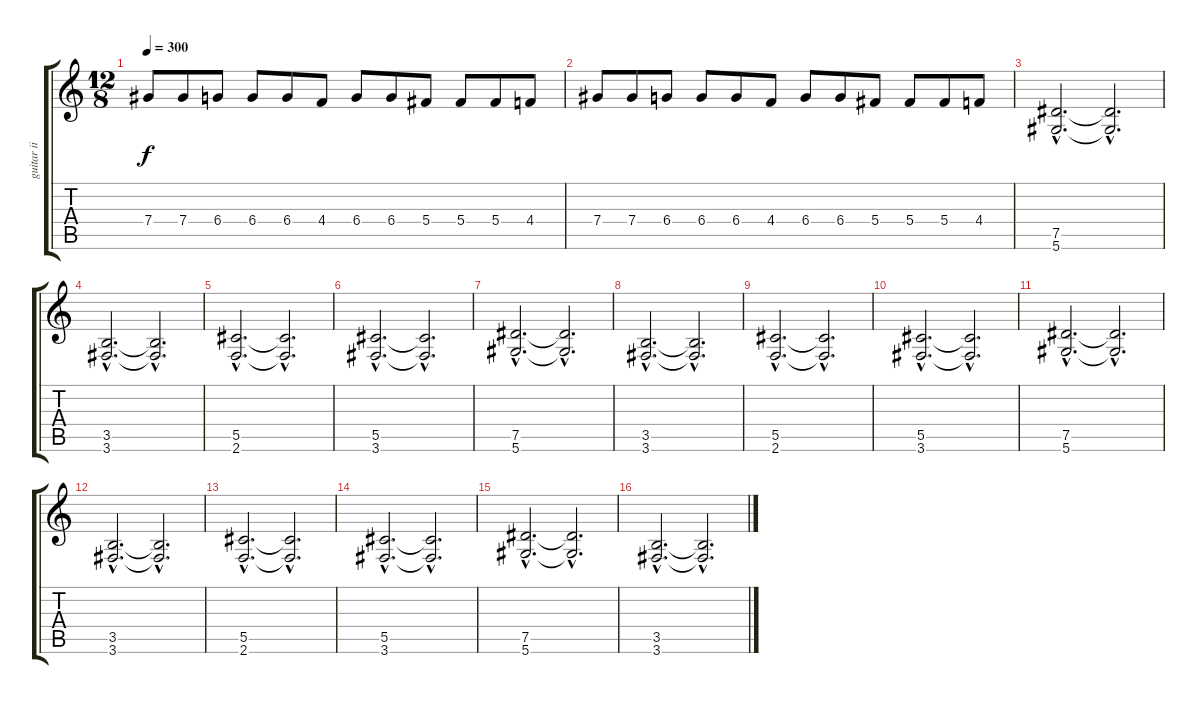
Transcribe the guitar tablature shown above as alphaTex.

\track ("guitar ii" "guitar ii") {instrument overdrivenguitar}
\staff {score tabs}
\tuning (Eb4 Bb3 Gb3 Db3 Ab2 Eb2) {hide}
\ts (12 8)
\tempo 300
\clef g2
\ks c
7.4.8{dy f} 7.4.8 6.4.8 6.4.8 6.4.8 4.4.8 6.4.8 6.4.8 5.4.8 5.4.8 5.4.8 4.4.8 |
7.4.8 7.4.8 6.4.8 6.4.8 6.4.8 4.4.8 6.4.8 6.4.8 5.4.8 5.4.8 5.4.8 4.4.8 |
(7.5{hac} 5.6{hac}).2{d} (7.5{hac t} 5.6{hac t}).2{d} |
(3.5{hac} 3.6{hac}).2{d} (3.5{hac t} 3.6{hac t}).2{d} |
(5.5{hac} 2.6{hac}).2{d} (5.5{hac t} 2.6{hac t}).2{d} |
(5.5{hac} 3.6{hac}).2{d} (5.5{hac t} 3.6{hac t}).2{d} |
(7.5{hac} 5.6{hac}).2{d} (7.5{hac t} 5.6{hac t}).2{d} |
(3.5{hac} 3.6{hac}).2{d} (3.5{hac t} 3.6{hac t}).2{d} |
(5.5{hac} 2.6{hac}).2{d} (5.5{hac t} 2.6{hac t}).2{d} |
(5.5{hac} 3.6{hac}).2{d} (5.5{hac t} 3.6{hac t}).2{d} |
(7.5{hac} 5.6{hac}).2{d} (7.5{hac t} 5.6{hac t}).2{d} |
(3.5{hac} 3.6{hac}).2{d} (3.5{hac t} 3.6{hac t}).2{d} |
(5.5{hac} 2.6{hac}).2{d} (5.5{hac t} 2.6{hac t}).2{d} |
(5.5{hac} 3.6{hac}).2{d} (5.5{hac t} 3.6{hac t}).2{d} |
(7.5{hac} 5.6{hac}).2{d} (7.5{hac t} 5.6{hac t}).2{d} |
(3.5{hac} 3.6{hac}).2{d} (3.5{hac t} 3.6{hac t}).2{d}
